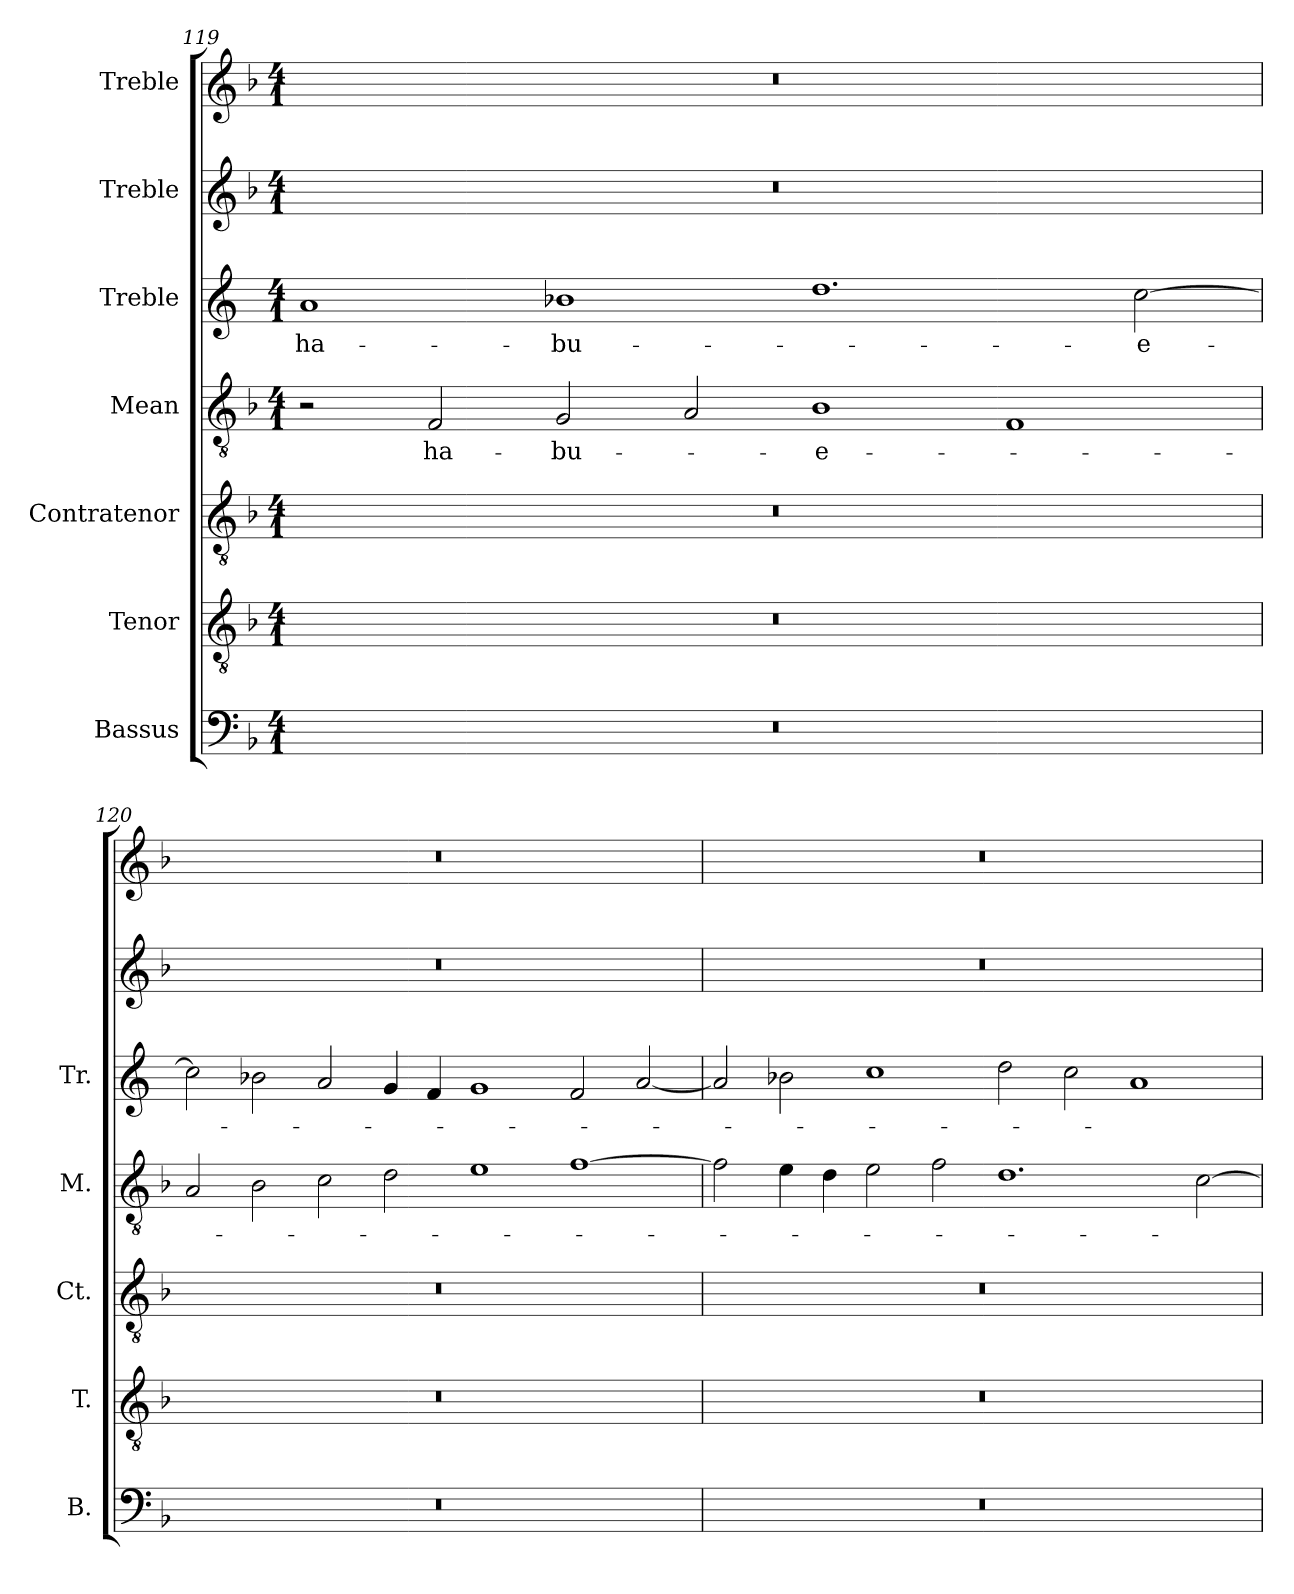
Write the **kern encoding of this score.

**kern	**kern	**kern	**kern	**text	**kern	**text	**kern	**kern
*part7	*part6	*part5	*part4	*part4	*part3	*part3	*part2	*part1
*staff7	*staff6	*staff5	*staff4	*staff4	*staff3	*staff3	*staff2	*staff1
*I"Bassus	*I"Tenor	*I"Contratenor	*I"Mean	*	*I"Treble	*	*I"Treble	*I"Treble
*I'B.	*I'T.	*I'Ct.	*I'M.	*	*I'Tr.	*	*	*
*clefF4	*clefGv2	*clefGv2	*clefGv2	*	*clefG2	*	*clefG2	*clefG2
*	*ITrd7c12	*ITrd7c12	*ITrd7c12	*	*	*	*	*
*k[b-]	*k[b-]	*k[b-]	*k[b-]	*	*k[]	*	*k[b-]	*k[b-]
*F:	*F:	*F:	*F:	*	*	*	*F:	*F:
*M4/1	*M4/1	*M4/1	*M4/1	*	*M4/1	*	*M4/1	*M4/1
=119	=119	=119	=119	=119	=119	=119	=119	=119
!LO:N:vis=1	!LO:N:vis=1	!LO:N:vis=1	!	!	!	!	!	!
!	!	!	!	!	!	!LO:LY:b:color=#000000	!LO:N:vis=1	!LO:N:vis=1
00r	00r	00r	2r	.	1ai	ha-	00r	00r
!	!	!	!	!LO:LY:b:color=#000000	!	!	!	!
.	.	.	2FFi/	ha-	.	.	.	.
!	!	!	!	!LO:LY:b:color=#000000	!	!	!	!
!	!	!	!	!	!	!LO:LY:b:color=#000000	!	!
.	.	.	2GGi/	-bu-	1b-Xi	-bu-	.	.
.	.	.	2AAi/	.	.	.	.	.
!	!	!	!	!LO:LY:b:color=#000000	!	!	!	!
.	.	.	1BB-i	-e-	1.ddi	.	.	.
.	.	.	1FFi	.	.	.	.	.
!	!	!	!	!	!	!LO:LY:b:color=#000000	!	!
.	.	.	.	.	[>2cci\	-e-	.	.
!!LO:LB:g=z
=120`	=120`	=120`	=120`	=120`	=120`	=120`	=120`	=120`
!LO:N:vis=1	!LO:N:vis=1	!LO:N:vis=1	!	!	!	!	!LO:N:vis=1	!LO:N:vis=1
00r	00r	00r	2AAi/	.	2cci\]	.	00r	00r
.	.	.	2BB-i\	.	2b-Xi\	.	.	.
.	.	.	2Ci\	.	2ai/	.	.	.
.	.	.	2Di\	.	4gi/	.	.	.
.	.	.	.	.	4fi/	.	.	.
.	.	.	1Ei	.	1gi	.	.	.
.	.	.	[>1Fi	.	2fi/	.	.	.
.	.	.	.	.	[<2ai/	.	.	.
=121`	=121`	=121`	=121`	=121`	=121`	=121`	=121`	=121`
!LO:N:vis=1	!LO:N:vis=1	!LO:N:vis=1	!	!	!	!	!LO:N:vis=1	!LO:N:vis=1
00r	00r	00r	2Fi\]	.	2ai/]	.	00r	00r
.	.	.	4Ei\	.	2b-Xi\	.	.	.
.	.	.	4Di\	.	.	.	.	.
.	.	.	2Ei\	.	1cci	.	.	.
.	.	.	2Fi\	.	.	.	.	.
.	.	.	1.Di	.	2ddi\	.	.	.
.	.	.	.	.	2cci\	.	.	.
.	.	.	.	.	1ai	.	.	.
.	.	.	[>2Ci\	.	.	.	.	.
=`	=`	=`	=`	=`	=`	=`	=`	=`
*-	*-	*-	*-	*-	*-	*-	*-	*-
